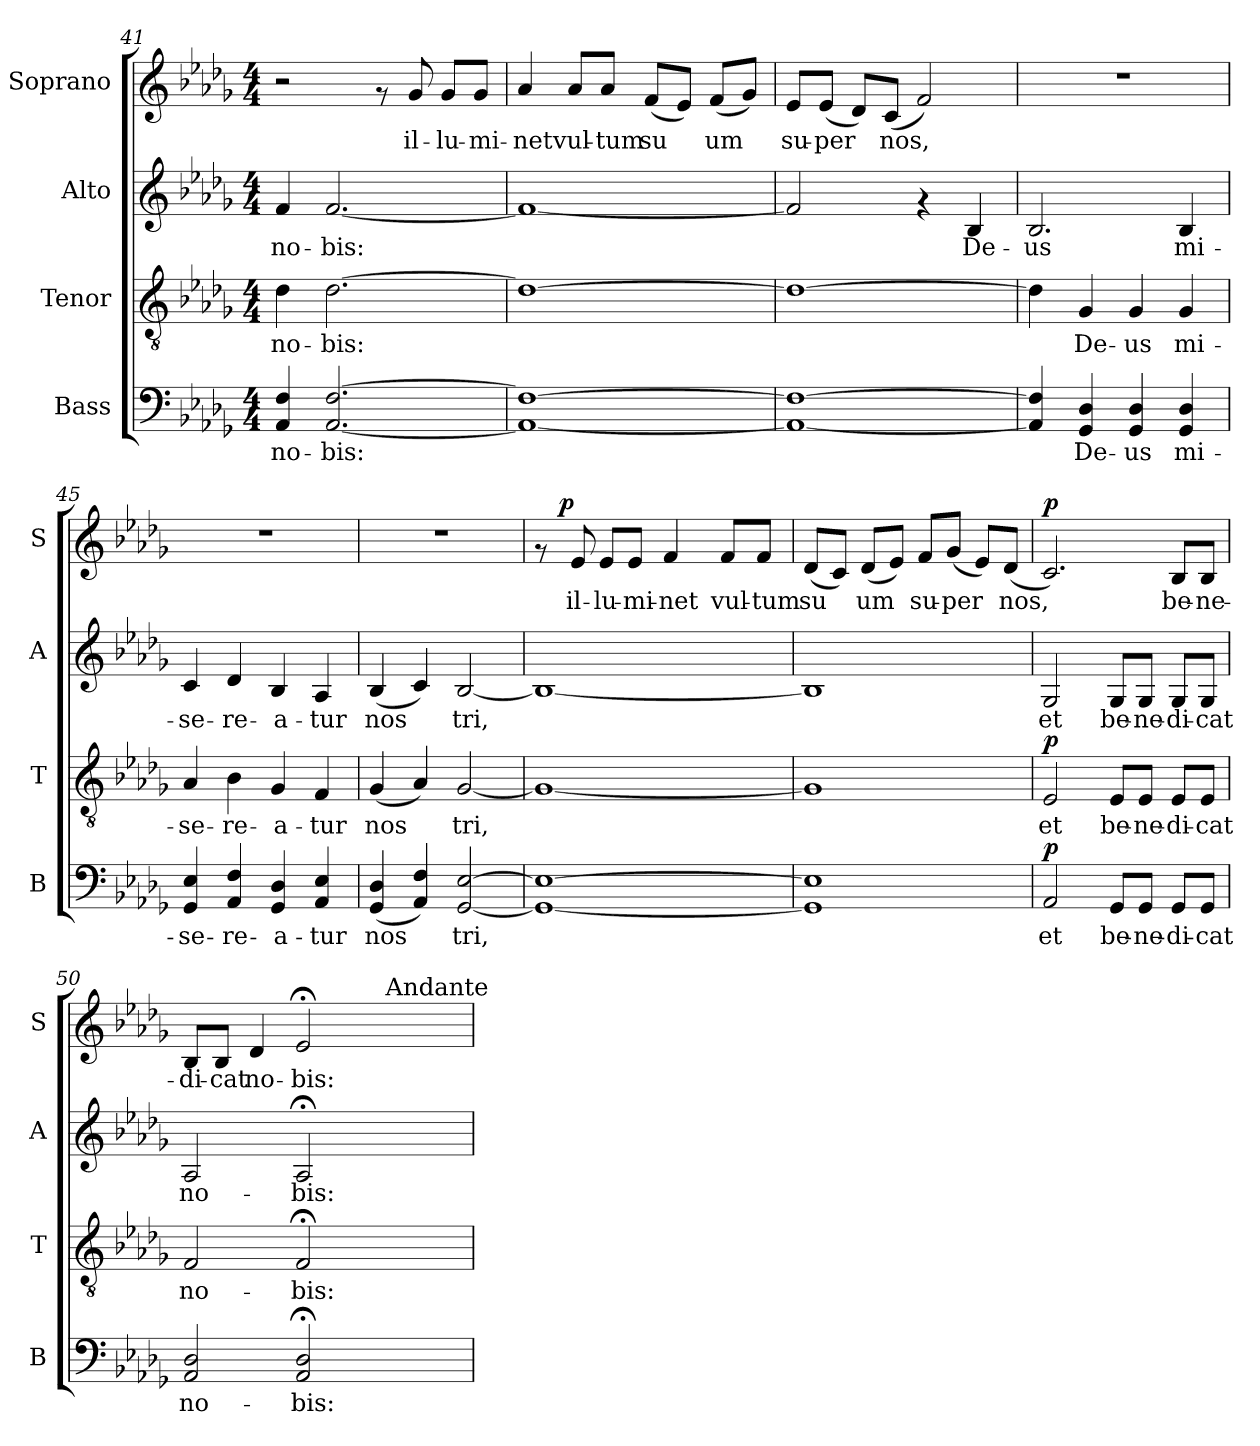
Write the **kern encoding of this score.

**kern	**text	**dynam	**kern	**text	**dynam	**kern	**text	**kern	**text	**dynam
*part4	*part4	*part4	*part3	*part3	*part3	*part2	*part2	*part1	*part1	*part1
*staff4	*staff4	*staff4	*staff3	*staff3	*staff3	*staff2	*staff2	*staff1	*staff1	*staff1
*I"Bass	*	*	*I"Tenor	*	*	*I"Alto	*	*I"Soprano	*	*
*I'B	*	*	*I'T	*	*	*I'A	*	*I'S	*	*
*clefF4	*	*	*clefGv2	*	*	*clefG2	*	*clefG2	*	*
*k[b-e-a-d-g-]	*	*	*k[b-e-a-d-g-]	*	*	*k[b-e-a-d-g-]	*	*k[b-e-a-d-g-]	*	*
*D-:	*	*	*D-:	*	*	*D-:	*	*D-:	*	*
*M4/4	*	*	*M4/4	*	*	*M4/4	*	*M4/4	*	*
=41	=41	=41	=41	=41	=41	=41	=41	=41	=41	=41
!	!LO:LY:b	!	!	!LO:LY:b	!	!	!LO:LY:b	!	!	!
4F/ 4AA-/	no-	.	4d-\	no-	.	4f/	no-	2r	.	.
!	!LO:LY:b	!	!	!LO:LY:b	!	!	!LO:LY:b	!	!	!
[>2.F/ [<2.AA-/	-bis:	.	[>2.d-\	-bis:	.	[<2.f/	-bis:	.	.	.
.	.	.	.	.	.	.	.	8rf	.	.
!	!	!	!	!	!	!	!	!	!LO:LY:b	!
.	.	.	.	.	.	.	.	8g-/	il-	.
!	!	!	!	!	!	!	!	!	!LO:LY:b	!
.	.	.	.	.	.	.	.	8g-/L	-lu-	.
!	!	!	!	!	!	!	!	!	!LO:LY:b	!
.	.	.	.	.	.	.	.	8g-/J	-mi-	.
=42	=42	=42	=42	=42	=42	=42	=42	=42	=42	=42
!	!LO:LY:b	!	!	!LO:LY:b	!	!	!LO:LY:b	!	!LO:LY:b	!
1F_> 1AA-_<	.	.	1d-_>	.	.	1f_<	.	4a-/	-net	.
!	!	!	!	!	!	!	!	!	!LO:LY:b	!
.	.	.	.	.	.	.	.	8a-/L	vul-	.
!	!	!	!	!	!	!	!	!	!LO:LY:b	!
.	.	.	.	.	.	.	.	8a-/J	-tum	.
!	!	!	!	!	!	!	!	!	!LO:LY:b	!
.	.	.	.	.	.	.	.	(<8f/L	su-	.
!	!	!	!	!	!	!	!	!	!LO:LY:b	!
.	.	.	.	.	.	.	.	8e-/J)	--	.
!	!	!	!	!	!	!	!	!	!LO:LY:b	!
.	.	.	.	.	.	.	.	(<8f/L	-um	.
!	!	!	!	!	!	!	!	!	!LO:LY:b	!
.	.	.	.	.	.	.	.	8g-/J)	.	.
=43	=43	=43	=43	=43	=43	=43	=43	=43	=43	=43
!	!LO:LY:b	!	!	!LO:LY:b	!	!	!LO:LY:b	!	!LO:LY:b	!
1F_< 1AA-_<	.	.	1d-_<	.	.	2f/]	.	8e-/L	su-	.
!	!	!	!	!	!	!	!	!	!LO:LY:b	!
.	.	.	.	.	.	.	.	(<8e-/J	-per-	.
!	!	!	!	!	!	!	!	!	!LO:LY:b	!
.	.	.	.	.	.	.	.	8d-/L)	--	.
!	!	!	!	!	!	!	!	!	!LO:LY:b	!
.	.	.	.	.	.	.	.	(<8c/J	-nos,	.
!	!	!	!	!	!	!	!	!	!LO:LY:b	!
.	.	.	.	.	.	4rf	.	2f/)	.	.
!	!	!	!	!	!	!	!LO:LY:b	!	!	!
.	.	.	.	.	.	4B-/	De-	.	.	.
!!LO:LB:g=z
=44	=44	=44	=44	=44	=44	=44	=44	=44	=44	=44
!	!LO:LY:b	!	!	!LO:LY:b	!	!	!LO:LY:b	!	!	!
4F/] 4AA-/]	.	.	4d-\]	.	.	2.B-/	-us	1r	.	.
!	!LO:LY:b	!	!	!LO:LY:b	!	!	!	!	!	!
4D-/ 4GG-/	De-	.	4G-/	De-	.	.	.	.	.	.
!	!LO:LY:b	!	!	!LO:LY:b	!	!	!	!	!	!
4D-/ 4GG-/	-us	.	4G-/	-us	.	.	.	.	.	.
!	!LO:LY:b	!	!	!LO:LY:b	!	!	!LO:LY:b	!	!	!
4D-/ 4GG-/	mi-	.	4G-/	mi-	.	4B-/	mi-	.	.	.
=45	=45	=45	=45	=45	=45	=45	=45	=45	=45	=45
!	!LO:LY:b	!	!	!LO:LY:b	!	!	!LO:LY:b	!	!	!
4E-/ 4GG-/	-se-	.	4A-/	-se-	.	4c/	-se-	1r	.	.
!	!LO:LY:b	!	!	!LO:LY:b	!	!	!LO:LY:b	!	!	!
4F/ 4AA-/	-re-	.	4B-\	-re-	.	4d-/	-re-	.	.	.
!	!LO:LY:b	!	!	!LO:LY:b	!	!	!LO:LY:b	!	!	!
4D-/ 4GG-/	-a-	.	4G-/	-a-	.	4B-/	-a-	.	.	.
!	!LO:LY:b	!	!	!LO:LY:b	!	!	!LO:LY:b	!	!	!
4E-/ 4AA-/	-tur	.	4F/	-tur	.	4A-/	-tur	.	.	.
=46	=46	=46	=46	=46	=46	=46	=46	=46	=46	=46
!	!LO:LY:b	!	!	!LO:LY:b	!	!	!LO:LY:b	!	!	!
(<4D-/ 4GG-/	nos-	.	(<4G-/	nos-	.	(<4B-/	nos-	1r	.	.
!	!LO:LY:b	!	!	!LO:LY:b	!	!	!LO:LY:b	!	!	!
4F/ 4AA-/)	--	.	4A-/)	--	.	4c/)	--	.	.	.
!	!LO:LY:b	!	!	!LO:LY:b	!	!	!LO:LY:b	!	!	!
[>2E-/ [<2GG-/	-tri,	.	[<2G-/	-tri,	.	[<2B-/	-tri,	.	.	.
=47	=47	=47	=47	=47	=47	=47	=47	=47	=47	=47
!	!LO:LY:b	!	!	!LO:LY:b	!	!	!LO:LY:b	!	!	!
*	*	*	*	*	*	*	*	*^	*	*
1E-_> 1GG-_<	.	.	1G-_<	.	.	1B-_<	.	8rf	16.ryy	.	.
!	!	!	!	!	!	!	!	!	!	!	!LO:DY:a
.	.	.	.	.	.	.	.	.	2ryy	.	p
!	!	!	!	!	!	!	!	!	!	!LO:LY:b	!
.	.	.	.	.	.	.	.	8e-/	.	il-	.
!	!	!	!	!	!	!	!	!	!	!LO:LY:b	!
.	.	.	.	.	.	.	.	8e-/L	.	-lu-	.
!	!	!	!	!	!	!	!	!	!	!LO:LY:b	!
.	.	.	.	.	.	.	.	8e-/J	.	-mi-	.
!	!	!	!	!	!	!	!	!	!	!LO:LY:b	!
.	.	.	.	.	.	.	.	4f/	.	-net	.
.	.	.	.	.	.	.	.	.	4ryy	.	.
!	!	!	!	!	!	!	!	!	!	!LO:LY:b	!
.	.	.	.	.	.	.	.	8f/L	.	vul-	.
.	.	.	.	.	.	.	.	.	8ryy	.	.
!	!	!	!	!	!	!	!	!	!	!LO:LY:b	!
.	.	.	.	.	.	.	.	8f/J	.	-tum	.
.	.	.	.	.	.	.	.	.	32ryy	.	.
=48	=48	=48	=48	=48	=48	=48	=48	=48	=48	=48	=48
!	!LO:LY:b	!	!	!LO:LY:b	!	!	!LO:LY:b	!	!	!LO:LY:b	!
*	*	*	*	*	*	*	*	*v	*v	*	*
1E-] 1GG-]	.	.	1G-]	.	.	1B-]	.	(<8d-/L	su-	.
!	!	!	!	!	!	!	!	!	!LO:LY:b	!
.	.	.	.	.	.	.	.	8c/J)	--	.
!	!	!	!	!	!	!	!	!	!LO:LY:b	!
.	.	.	.	.	.	.	.	(<8d-/L	-um	.
!	!	!	!	!	!	!	!	!	!LO:LY:b	!
.	.	.	.	.	.	.	.	8e-/J)	.	.
!	!	!	!	!	!	!	!	!	!LO:LY:b	!
.	.	.	.	.	.	.	.	8f/L	su-	.
!	!	!	!	!	!	!	!	!	!LO:LY:b	!
.	.	.	.	.	.	.	.	(<8g-/J	-per-	.
!	!	!	!	!	!	!	!	!	!LO:LY:b	!
.	.	.	.	.	.	.	.	8e-/L)	--	.
!	!	!	!	!	!	!	!	!	!LO:LY:b	!
.	.	.	.	.	.	.	.	(<8d-/J	-nos,	.
!!LO:PB:g=z
=49	=49	=49	=49	=49	=49	=49	=49	=49	=49	=49
!	!LO:LY:b	!LO:DY:a	!	!LO:LY:b	!LO:DY:a	!	!LO:LY:b	!	!LO:LY:b	!LO:DY:b
2AA-/	et	p	2E-/	et	p	2G-/	et	2.c/)	.	p
!	!LO:LY:b	!	!	!LO:LY:b	!	!	!LO:LY:b	!	!	!
8GG-/L	be-	.	8E-/L	be-	.	8G-/L	be-	.	.	.
!	!LO:LY:b	!	!	!LO:LY:b	!	!	!LO:LY:b	!	!	!
8GG-/J	-ne-	.	8E-/J	-ne-	.	8G-/J	-ne-	.	.	.
!	!LO:LY:b	!	!	!LO:LY:b	!	!	!LO:LY:b	!	!LO:LY:b	!
8GG-/L	-di-	.	8E-/L	-di-	.	8G-/L	-di-	8B-/L	be-	.
!	!LO:LY:b	!	!	!LO:LY:b	!	!	!LO:LY:b	!	!LO:LY:b	!
8GG-/J	-cat	.	8E-/J	-cat	.	8G-/J	-cat	8B-/J	-ne-	.
=50	=50	=50	=50	=50	=50	=50	=50	=50	=50	=50
!	!LO:LY:b	!	!	!LO:LY:b	!	!	!LO:LY:b	!	!LO:LY:b	!
*	*	*	*	*	*	*	*	*^	*	*
2D-/ 2AA-/	no-	.	2F/	no-	.	2A-/	no-	8B-/L	2ryy	-di-	.
!	!	!	!	!	!	!	!	!	!	!LO:LY:b	!
.	.	.	.	.	.	.	.	8B-/J	.	-cat	.
!	!	!	!	!	!	!	!	!	!	!LO:LY:b	!
.	.	.	.	.	.	.	.	4d-/	.	no-	.
!	!LO:LY:b	!	!	!LO:LY:b	!	!	!LO:LY:b	!	!	!LO:LY:b	!
2D-/;< 2AA-/;<	-bis:	.	2F;</	-bis:	.	2A-;</	-bis:	2e-;</	4ryy	-bis:	.
.	.	.	.	.	.	.	.	.	8ryy	.	.
.	.	.	.	.	.	.	.	.	32ryy	.	.
!	!	!	!	!	!	!	!	!	!LO:TX:a:t=Andante	!	!
.	.	.	.	.	.	.	.	.	16.ryy	.	.
*	*	*	*	*	*	*	*	*v	*v	*	*
=	=	=	=	=	=	=	=	=	=	=
*-	*-	*-	*-	*-	*-	*-	*-	*-	*-	*-
